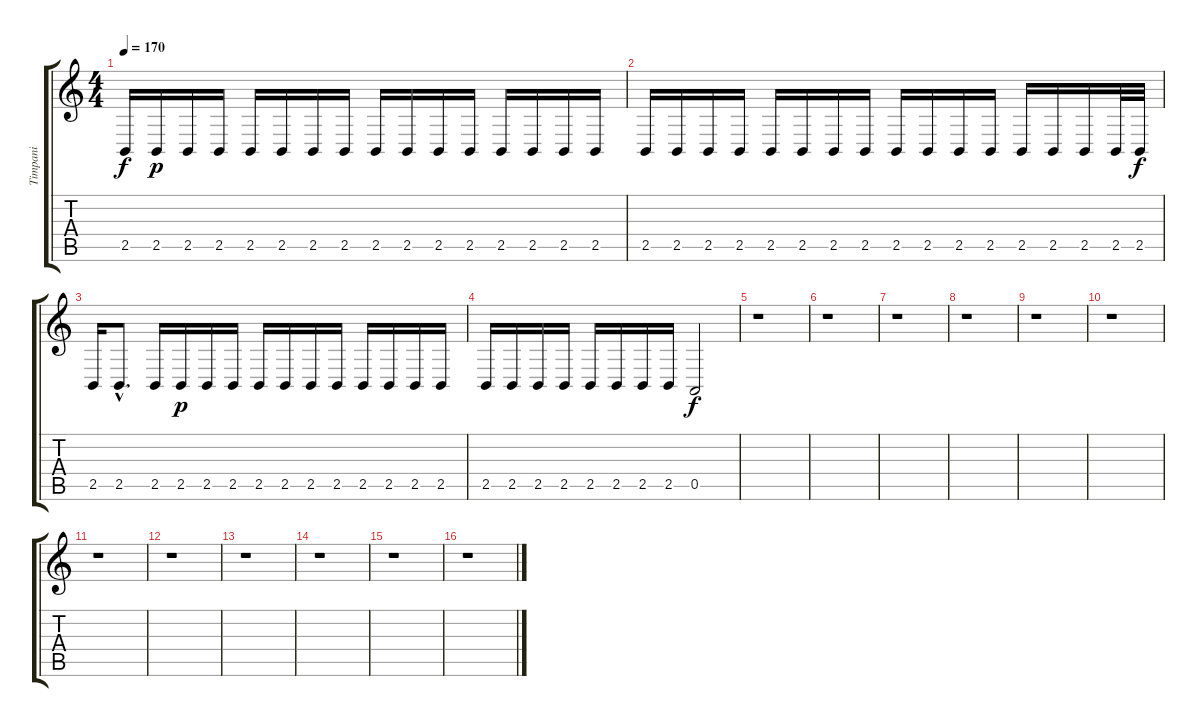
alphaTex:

\track ("Timpani" "Timpani") {instrument timpani}
\staff {score tabs}
\tuning (E4 B3 G3 D3 A2 E2) {hide}
\ts (4 4)
\tempo 170
\clef g2
\ks c
2.5.16{dy f instrument timpani} 2.5.16{dy p} 2.5.16 2.5.16 2.5.16 2.5.16 2.5.16 2.5.16 2.5.16 2.5.16 2.5.16 2.5.16 2.5.16 2.5.16 2.5.16 2.5.16 |
2.5.16 2.5.16 2.5.16 2.5.16 2.5.16 2.5.16 2.5.16 2.5.16 2.5.16 2.5.16 2.5.16 2.5.16 2.5.16 2.5.16 2.5.16 2.5.32 2.5.32{dy f} |
2.5.16 2.5{hac}.8{d} 2.5.16 2.5.16{dy p} 2.5.16 2.5.16 2.5.16 2.5.16 2.5.16 2.5.16 2.5.16 2.5.16 2.5.16 2.5.16 |
2.5.16 2.5.16 2.5.16 2.5.16 2.5.16 2.5.16 2.5.16 2.5.16 0.5.2{dy f} |
r.1 |
r.1 |
r.1 |
r.1 |
r.1 |
r.1 |
r.1 |
r.1 |
r.1 |
r.1 |
r.1 |
r.1
